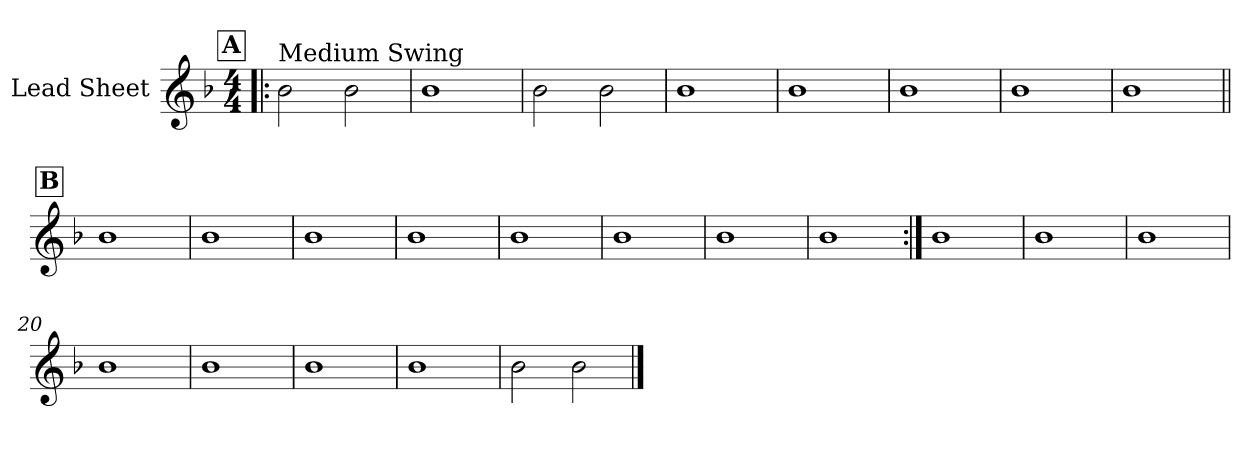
**kern
*part1
*staff1
*I"Lead Sheet
*clefG2
*k[b-]
*F:
*M4/4
!!LO:REH:place=s1:a:fs=14:t=A
=1!|:
!LO:TX:a:t=Medium Swing
2b-\
2b-\
=2
1b-
=3
2b-\
2b-\
=4
1b-
!!LO:LB:g=z
=5
1b-
=6
1b-
=7
1b-
=8
1b-
!!LO:LB:g=z
!!LO:REH:place=s1:a:fs=14:t=B
=9||
1b-
=10
1b-
=11
1b-
=12
1b-
!!LO:LB:g=z
=13
1b-
=14
1b-
=15
1b-
=16
1b-
!!LO:LB:g=z
=17:|!
1b-
=18
1b-
=19
1b-
=20
1b-
!!LO:LB:g=z
=21
1b-
=22
1b-
=23
1b-
=24
2b-\
2b-\
==
*-
